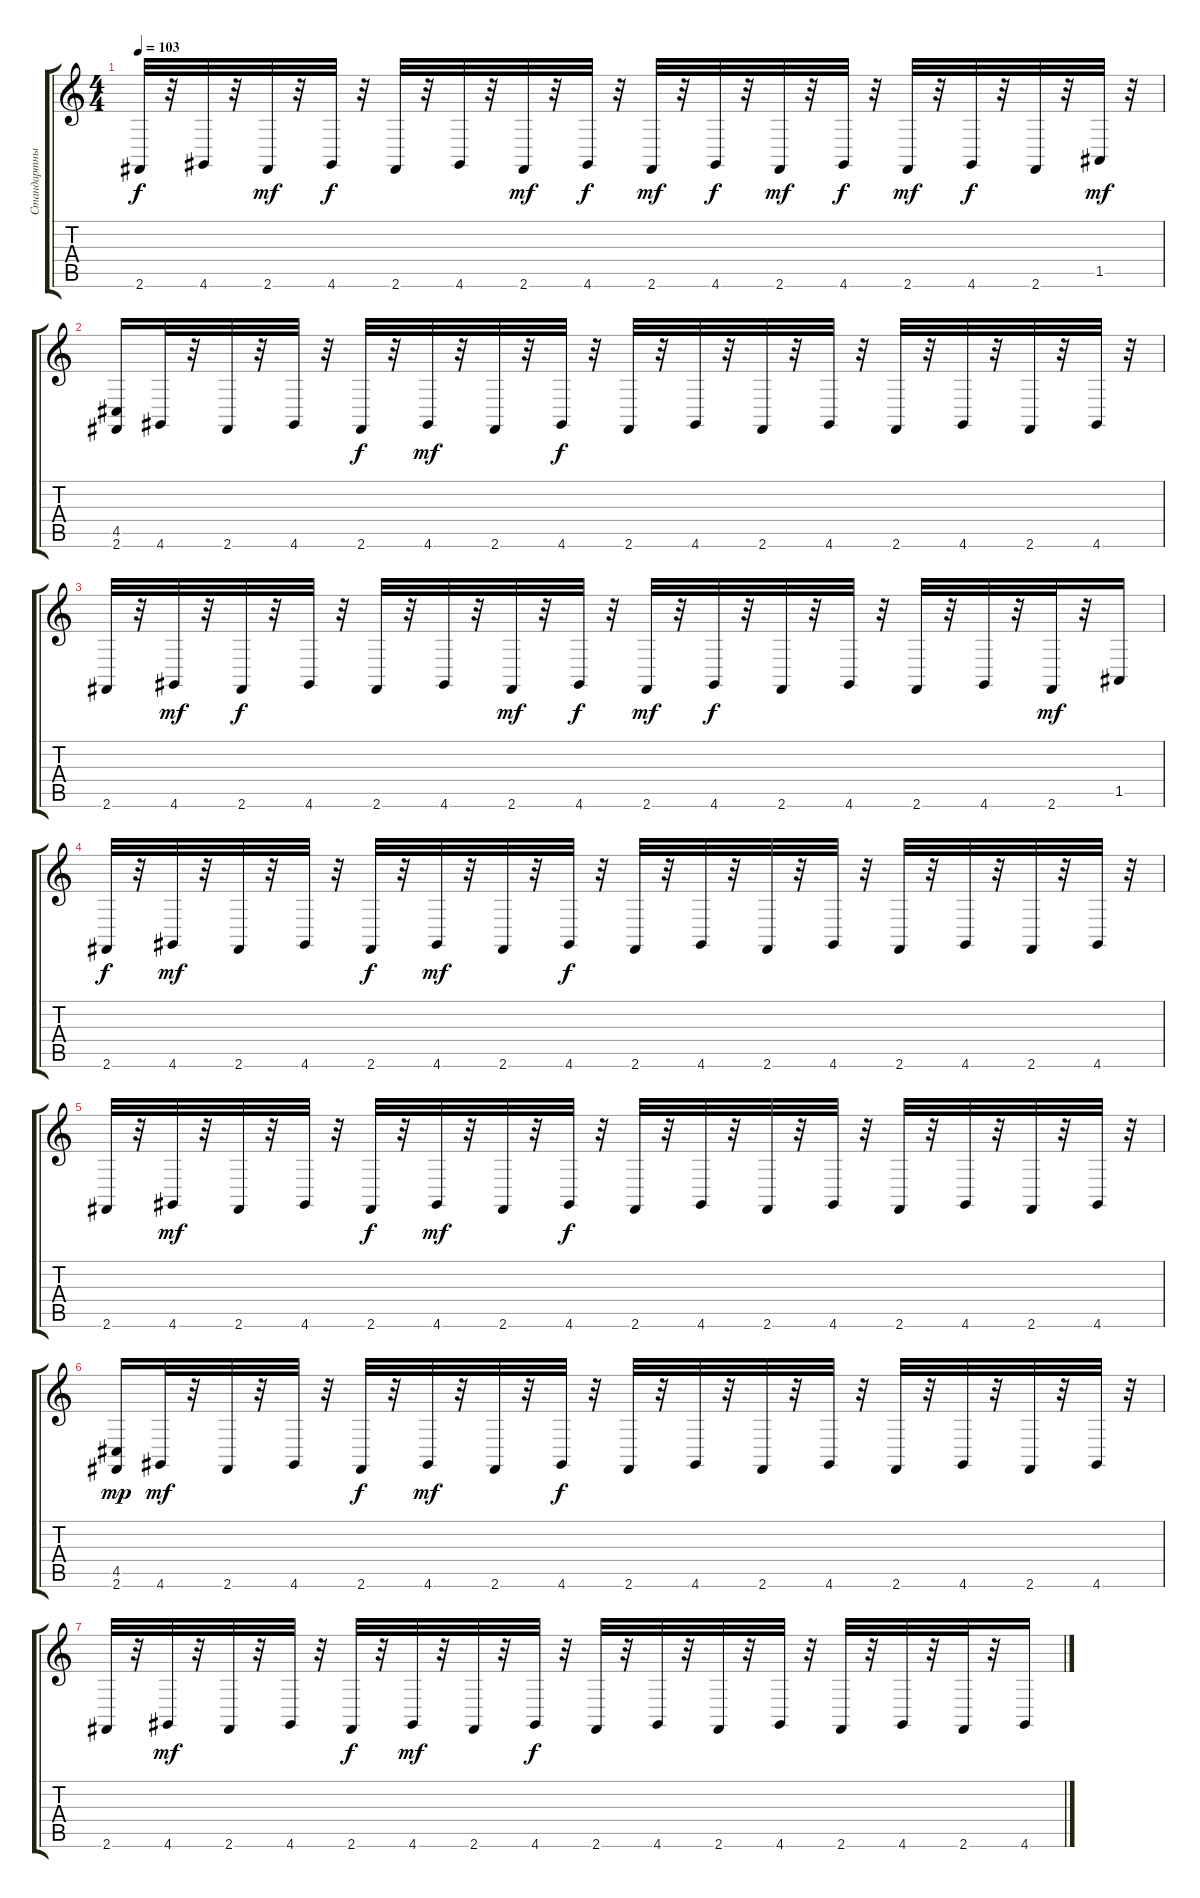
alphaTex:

\track ("Стандартный Набор" "Стандартны") {instrument synthdrum}
\staff {score tabs}
\tuning (E4 B3 G3 D3 A2 E2) {hide}
\ts (4 4)
\tempo 103
\clef g2
\ks c
2.6.32{dy f} r.32 4.6.32 r.32 2.6.32{dy mf} r.32 4.6.32{dy f} r.32 2.6.32 r.32 4.6.32 r.32 2.6.32{dy mf} r.32 4.6.32{dy f} r.32 2.6.32{dy mf} r.32 4.6.32{dy f} r.32 2.6.32{dy mf} r.32 4.6.32{dy f} r.32 2.6.32{dy mf} r.32 4.6.32{dy f} r.32 2.6.32 r.32 1.5.32{dy mf} r.32 |
(4.5 2.6).16 4.6.32 r.32 2.6.32 r.32 4.6.32 r.32 2.6.32{dy f} r.32 4.6.32{dy mf} r.32 2.6.32 r.32 4.6.32{dy f} r.32 2.6.32 r.32 4.6.32 r.32 2.6.32 r.32 4.6.32 r.32 2.6.32 r.32 4.6.32 r.32 2.6.32 r.32 4.6.32 r.32 |
2.6.32 r.32 4.6.32{dy mf} r.32 2.6.32{dy f} r.32 4.6.32 r.32 2.6.32 r.32 4.6.32 r.32 2.6.32{dy mf} r.32 4.6.32{dy f} r.32 2.6.32{dy mf} r.32 4.6.32{dy f} r.32 2.6.32 r.32 4.6.32 r.32 2.6.32 r.32 4.6.32 r.32 2.6.32{dy mf} r.32 1.5.16 |
2.6.32{dy f} r.32 4.6.32{dy mf} r.32 2.6.32 r.32 4.6.32 r.32 2.6.32{dy f} r.32 4.6.32{dy mf} r.32 2.6.32 r.32 4.6.32{dy f} r.32 2.6.32 r.32 4.6.32 r.32 2.6.32 r.32 4.6.32 r.32 2.6.32 r.32 4.6.32 r.32 2.6.32 r.32 4.6.32 r.32 |
2.6.32 r.32 4.6.32{dy mf} r.32 2.6.32 r.32 4.6.32 r.32 2.6.32{dy f} r.32 4.6.32{dy mf} r.32 2.6.32 r.32 4.6.32{dy f} r.32 2.6.32 r.32 4.6.32 r.32 2.6.32 r.32 4.6.32 r.32 2.6.32 r.32 4.6.32 r.32 2.6.32 r.32 4.6.32 r.32 |
(4.5 2.6).16{dy mp} 4.6.32{dy mf} r.32 2.6.32 r.32 4.6.32 r.32 2.6.32{dy f} r.32 4.6.32{dy mf} r.32 2.6.32 r.32 4.6.32{dy f} r.32 2.6.32 r.32 4.6.32 r.32 2.6.32 r.32 4.6.32 r.32 2.6.32 r.32 4.6.32 r.32 2.6.32 r.32 4.6.32 r.32 |
2.6.32 r.32 4.6.32{dy mf} r.32 2.6.32 r.32 4.6.32 r.32 2.6.32{dy f} r.32 4.6.32{dy mf} r.32 2.6.32 r.32 4.6.32{dy f} r.32 2.6.32 r.32 4.6.32 r.32 2.6.32 r.32 4.6.32 r.32 2.6.32 r.32 4.6.32 r.32 2.6.32 r.32 4.6.16
